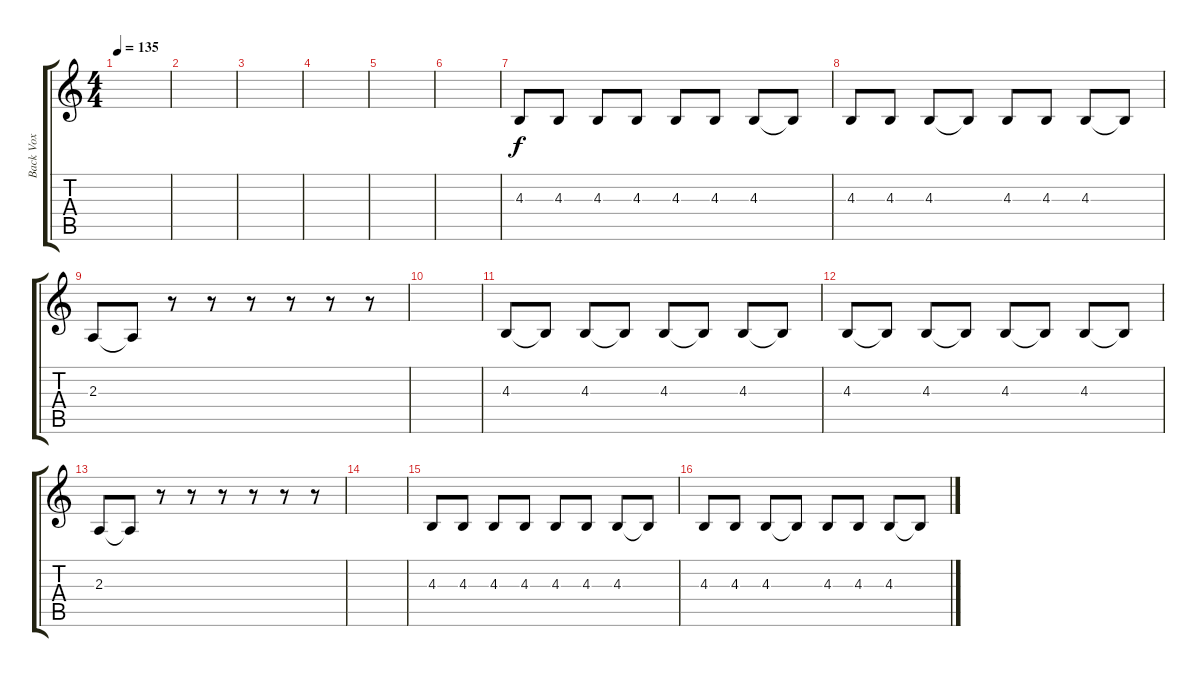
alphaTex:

\track ("Back Vox" "Back Vox") {instrument flute}
\staff {score tabs}
\tuning (E4 B3 G3 D3 A2 E2) {hide}
\ts (4 4)
\tempo 135
\clef g2
\ks c
|
|
|
|
|
|
4.3.8 4.3.8 4.3.8 4.3.8 4.3.8 4.3.8 4.3.8 4.3{t}.8 |
4.3.8 4.3.8 4.3.8 4.3{t}.8 4.3.8 4.3.8 4.3.8 4.3{t}.8 |
2.3.8 2.3{t}.8 r.8 r.8 r.8 r.8 r.8 r.8 |
|
4.3.8 4.3{t}.8 4.3.8 4.3{t}.8 4.3.8 4.3{t}.8 4.3.8 4.3{t}.8 |
4.3.8 4.3{t}.8 4.3.8 4.3{t}.8 4.3.8 4.3{t}.8 4.3.8 4.3{t}.8 |
2.3.8 2.3{t}.8 r.8 r.8 r.8 r.8 r.8 r.8 |
|
4.3.8 4.3.8 4.3.8 4.3.8 4.3.8 4.3.8 4.3.8 4.3{t}.8 |
4.3.8 4.3.8 4.3.8 4.3{t}.8 4.3.8 4.3.8 4.3.8 4.3{t}.8
